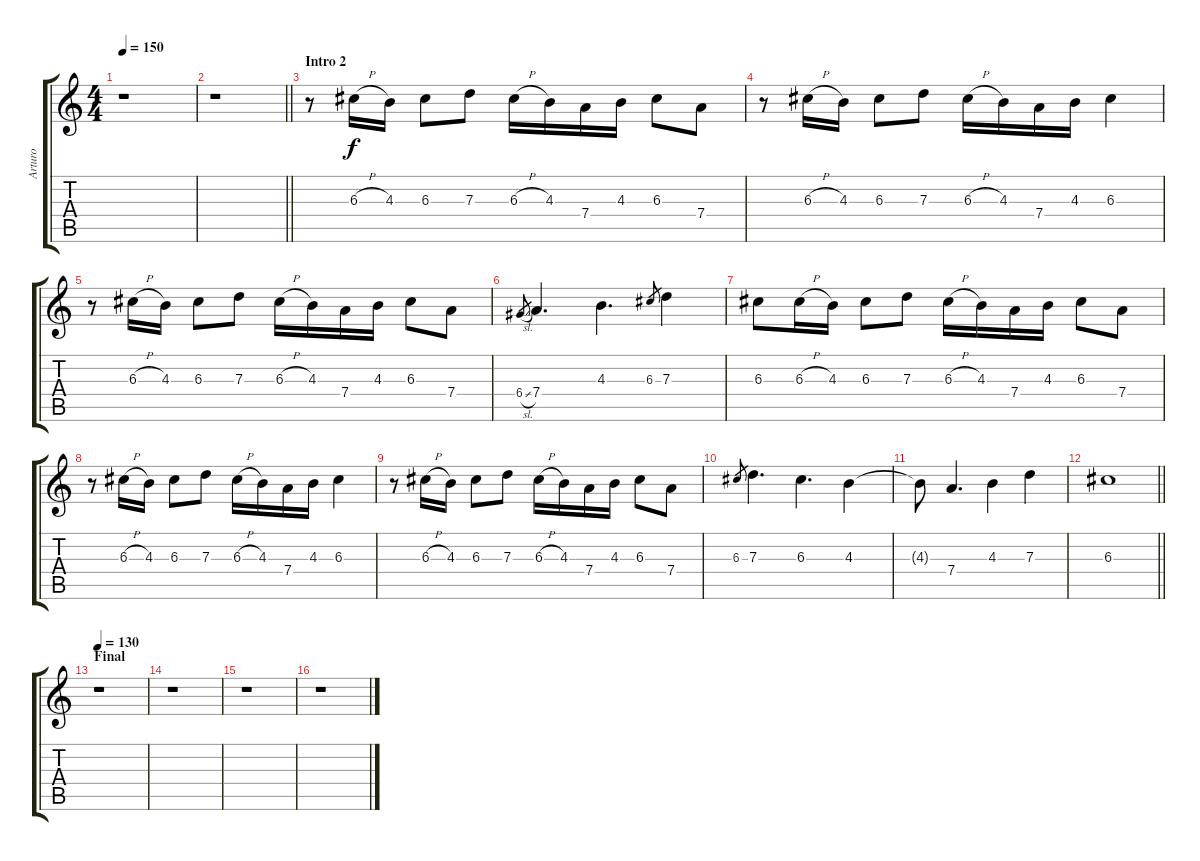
\track ("Arturo" "Arturo") {instrument distortionguitar}
\staff {score tabs}
\tuning (E4 B3 G3 D3 A2 E2) {hide}
\ts (4 4)
\tempo 150
\clef g2
\ks c
r.1{dy f} |
\barLineRight lightlight
r.1 |
\section ("" "Intro 2")
r.8 6.3{h}.16 4.3.16 6.3.8 7.3.8 6.3{h}.16 4.3.16 7.4.16 4.3.16 6.3.8 7.4.8 |
r.8 6.3{h}.16 4.3.16 6.3.8 7.3.8 6.3{h}.16 4.3.16 7.4.16 4.3.16 6.3.4 |
r.8 6.3{h}.16 4.3.16 6.3.8 7.3.8 6.3{h}.16 4.3.16 7.4.16 4.3.16 6.3.8 7.4.8 |
6.4{sl}.8{gr} 7.4.4{d} 4.3.4{d} 6.3.8{gr} 7.3.4 |
6.3.8 6.3{h}.16 4.3.16 6.3.8 7.3.8 6.3{h}.16 4.3.16 7.4.16 4.3.16 6.3.8 7.4.8 |
r.8 6.3{h}.16 4.3.16 6.3.8 7.3.8 6.3{h}.16 4.3.16 7.4.16 4.3.16 6.3.4 |
r.8 6.3{h}.16 4.3.16 6.3.8 7.3.8 6.3{h}.16 4.3.16 7.4.16 4.3.16 6.3.8 7.4.8 |
6.3.8{gr} 7.3.4{d} 6.3.4{d} 4.3.4 |
4.3{t}.8 7.4.4{d} 4.3.4 7.3.4 |
\barLineRight lightlight
6.3.1 |
\section ("" "Final")
\tempo 130
r.1 |
r.1 |
r.1 |
r.1
